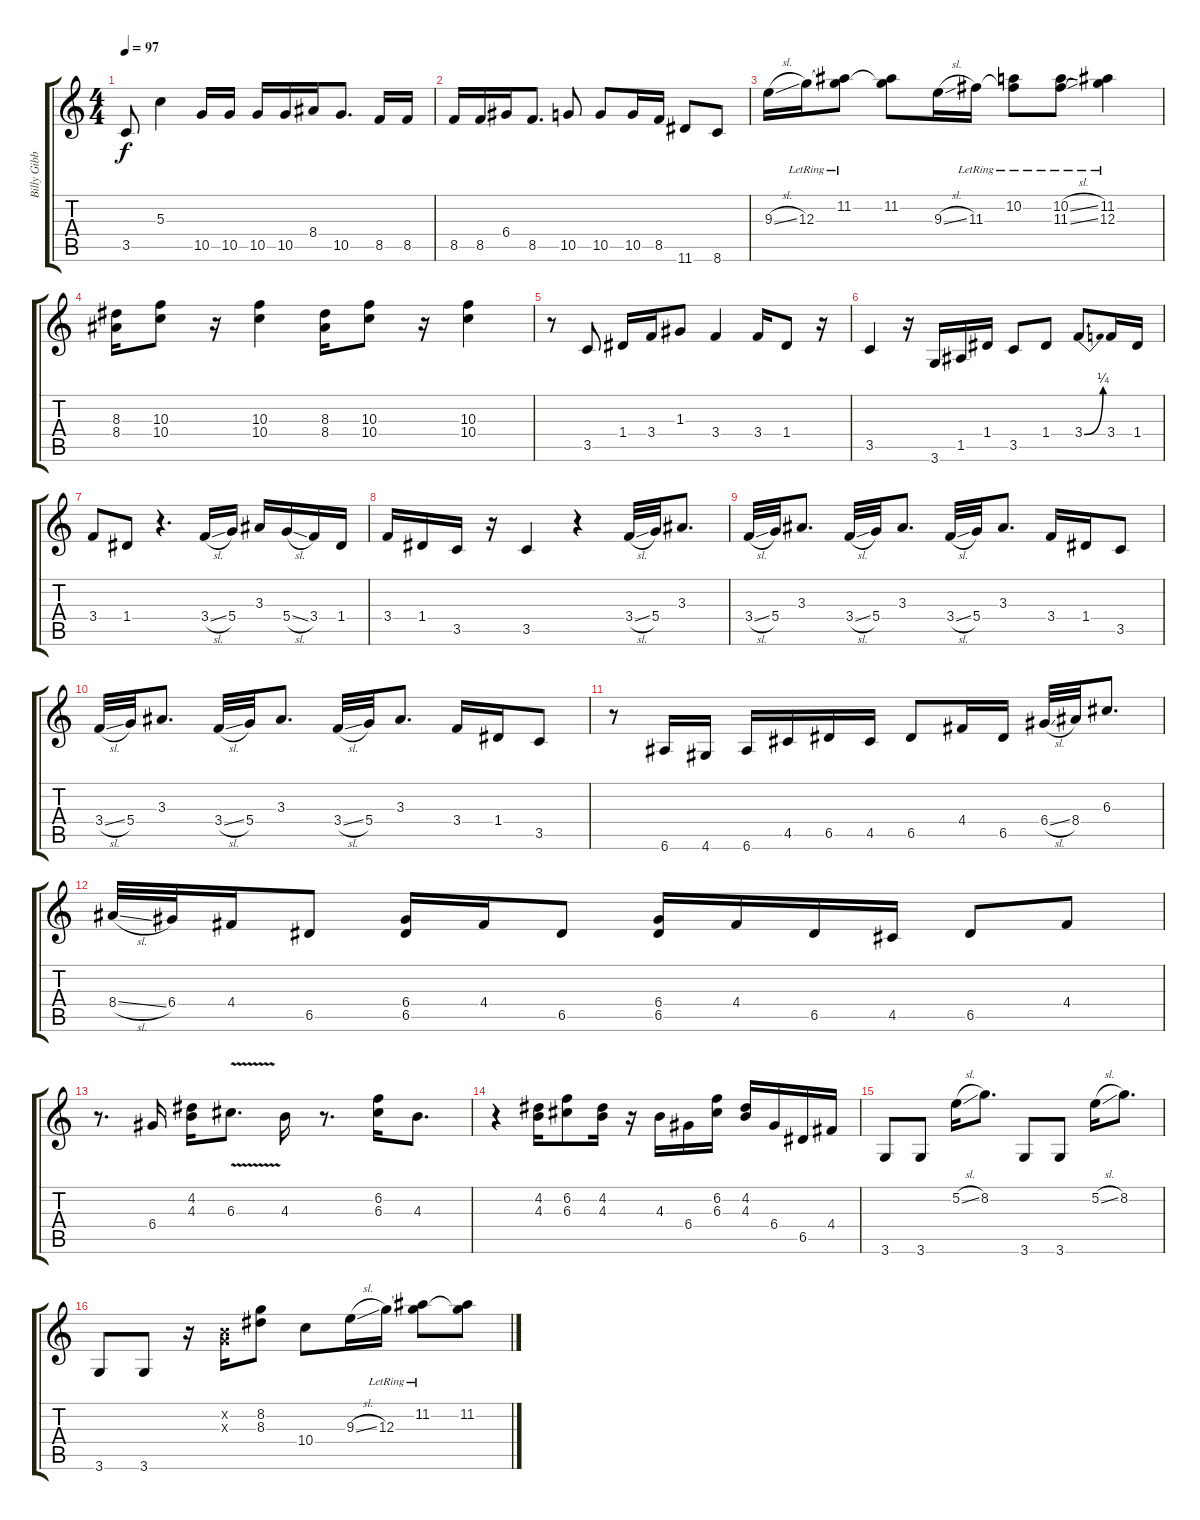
\track ("Billy Gibbons Guitar" "Billy Gibb") {instrument overdrivenguitar}
\staff {score tabs}
\tuning (E4 B3 G3 D3 A2 E2) {hide}
\ts (4 4)
\tempo 97
\clef g2
\ks c
3.5.8{dy f} 5.3.4 10.5.16 10.5.16 10.5.16 10.5.16 8.4.16 10.5.8{d} 8.5.16 8.5.16 |
8.5.16 8.5.16 6.4.16 8.5.8{d} 10.5.8 10.5.8 10.5.16 8.5.16 11.6.8 8.6.8 |
9.3{sl}.16 12.3{lr}.16 (11.2{lr} 12.3{t}).8 (11.2 12.3{t}).8 9.3{sl}.16 11.3{lr}.16 (10.2{lr} 11.3{t}).8 (10.2{sl lr} 11.3{sl lr}).8 (11.2{lr} 12.3{lr}).4 |
(8.3 8.4).16 (10.3 10.4).8 r.16 (10.3 10.4).4 (8.3 8.4).16 (10.3 10.4).8 r.16 (10.3 10.4).4 |
r.8 3.5.8{volume 14 balance 8} 1.4.16 3.4.16 1.3.8 3.4.4 3.4.16 1.4.8 r.16 |
3.5.4 r.16 3.6.16 1.5.16 1.4.16 3.5.8 1.4.8 3.4{be (bend 0 0 60 1)}.8 3.4.16 1.4.16 |
3.4.8 1.4.8 r.4{d} 3.4{sl}.16 5.4.16 3.3.16 5.4{sl}.16 3.4.16 1.4.16 |
3.4.16 1.4.16 3.5.16 r.16 3.5.4 r.4 3.4{sl}.32 5.4.32 3.3.8{d} |
3.4{sl}.32 5.4.32 3.3.8{d} 3.4{sl}.32 5.4.32 3.3.8{d} 3.4{sl}.32 5.4.32 3.3.8{d} 3.4.16 1.4.16 3.5.8 |
3.4{sl}.32 5.4.32 3.3.8{d} 3.4{sl}.32 5.4.32 3.3.8{d} 3.4{sl}.32 5.4.32 3.3.8{d} 3.4.16 1.4.16 3.5.8 |
r.8 6.6.16 4.6.16 6.6.16 4.5.16 6.5.16 4.5.16 6.5.8 4.4.16 6.5.16 6.4{sl}.32 8.4.32 6.3.8{d} |
8.4{sl}.32 6.4.32 4.4.16 6.5.8 (6.4 6.5).16 4.4.16 6.5.8 (6.4 6.5).16 4.4.16 6.5.16 4.5.16 6.5.8 4.4.8 |
r.8{d} 6.4.16 (4.2 4.3).16 6.3{v}.8{d} 4.3.16 r.8{d} (6.2 6.3).16 4.3.8{d} |
r.4 (4.2 4.3).16 (6.2 6.3).8 (4.2 4.3).16 r.16 4.3.16 6.4.16 (6.2 6.3).16 (4.2 4.3).16 6.4.16 6.5.16 4.4.16 |
3.6.8{volume 12 balance 0} 3.6.8 5.2{sl}.16 8.2.8{d} 3.6.8 3.6.8 5.2{sl}.16 8.2.8{d} |
3.6.8 3.6.8 r.16 (0.2{x} 0.3{x}).16 (8.2 8.3).8 10.4.8 9.3{sl}.16 12.3{lr}.16 (11.2{lr} 12.3{t}).8 (11.2 12.3{t}).8
